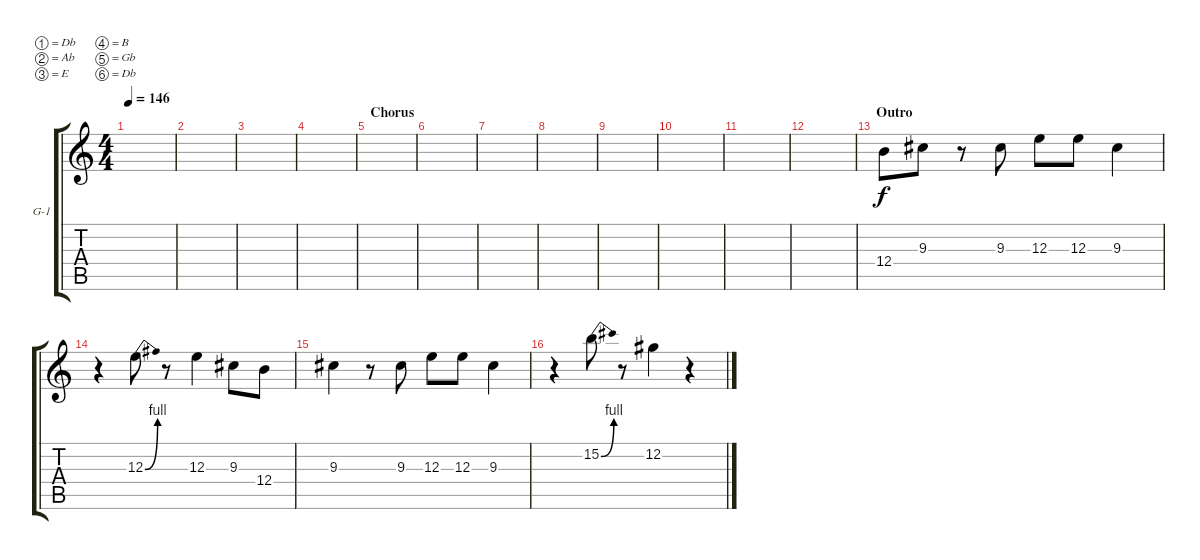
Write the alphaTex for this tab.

\defaultSystemsLayout 4
\bracketExtendMode groupsimilarinstruments
\firstSystemTrackNameOrientation horizontal
\otherSystemsTrackNameOrientation horizontal
\track ("Guitar 1" "G-1") {instrument distortionguitar}
\staff {score tabs}
\tuning (Db4 Ab3 E3 B2 Gb2 Db2)
\ts (4 4)
\tempo 146
\clef g2
\scale
0.333333
\ks c
|
\scale
0.333333 |
\scale
0.333333 |
\scale
0.333333 |
\section ("" "Chorus")
\scale
0.333333 |
\scale
0.333333 |
\scale
0.333333 |
\scale
0.333333 |
\scale
0.333333 |
\scale
0.333333 |
\scale
0.333333 |
\scale
0.333333 |
\section ("" "Outro")
\scale
0.333333 12.4.8 9.3.8 r.8 9.3.8 12.3.8 12.3.8 9.3.4 |
\scale
0.333333 r.4 12.3{be (bend 0 0 15 4)}.8 r.8 12.3.4 9.3.8 12.4.8 |
\scale
0.333333 9.3.4 r.8 9.3.8 12.3.8 12.3.8 9.3.4 |
\scale
0.333333 r.4 15.2{be (bend 0 0 15 4)}.8 r.8 12.2.4 r.4
